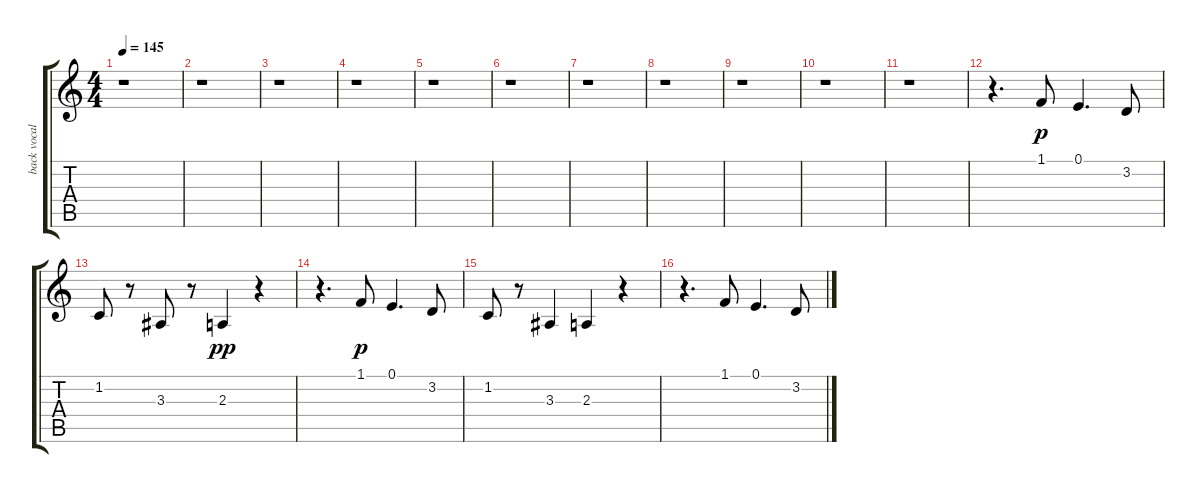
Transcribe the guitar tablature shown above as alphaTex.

\track ("back vocals" "back vocal") {instrument voiceoohs}
\staff {score tabs}
\tuning (E4 B3 G3 D3 A2 E2) {hide}
\ts (4 4)
\tempo 145
\clef g2
\ks c
r.1{dy p} |
r.1 |
r.1 |
r.1 |
r.1 |
r.1 |
r.1 |
r.1 |
r.1 |
r.1 |
r.1 |
r.4{d} 1.1.8 0.1.4{d} 3.2.8 |
1.2.8 r.8 3.3.8 r.8 2.3.4{dy pp} r.4 |
r.4{d} 1.1.8{dy p} 0.1.4{d} 3.2.8 |
1.2.8 r.8 3.3.4 2.3.4 r.4 |
r.4{d} 1.1.8 0.1.4{d} 3.2.8
